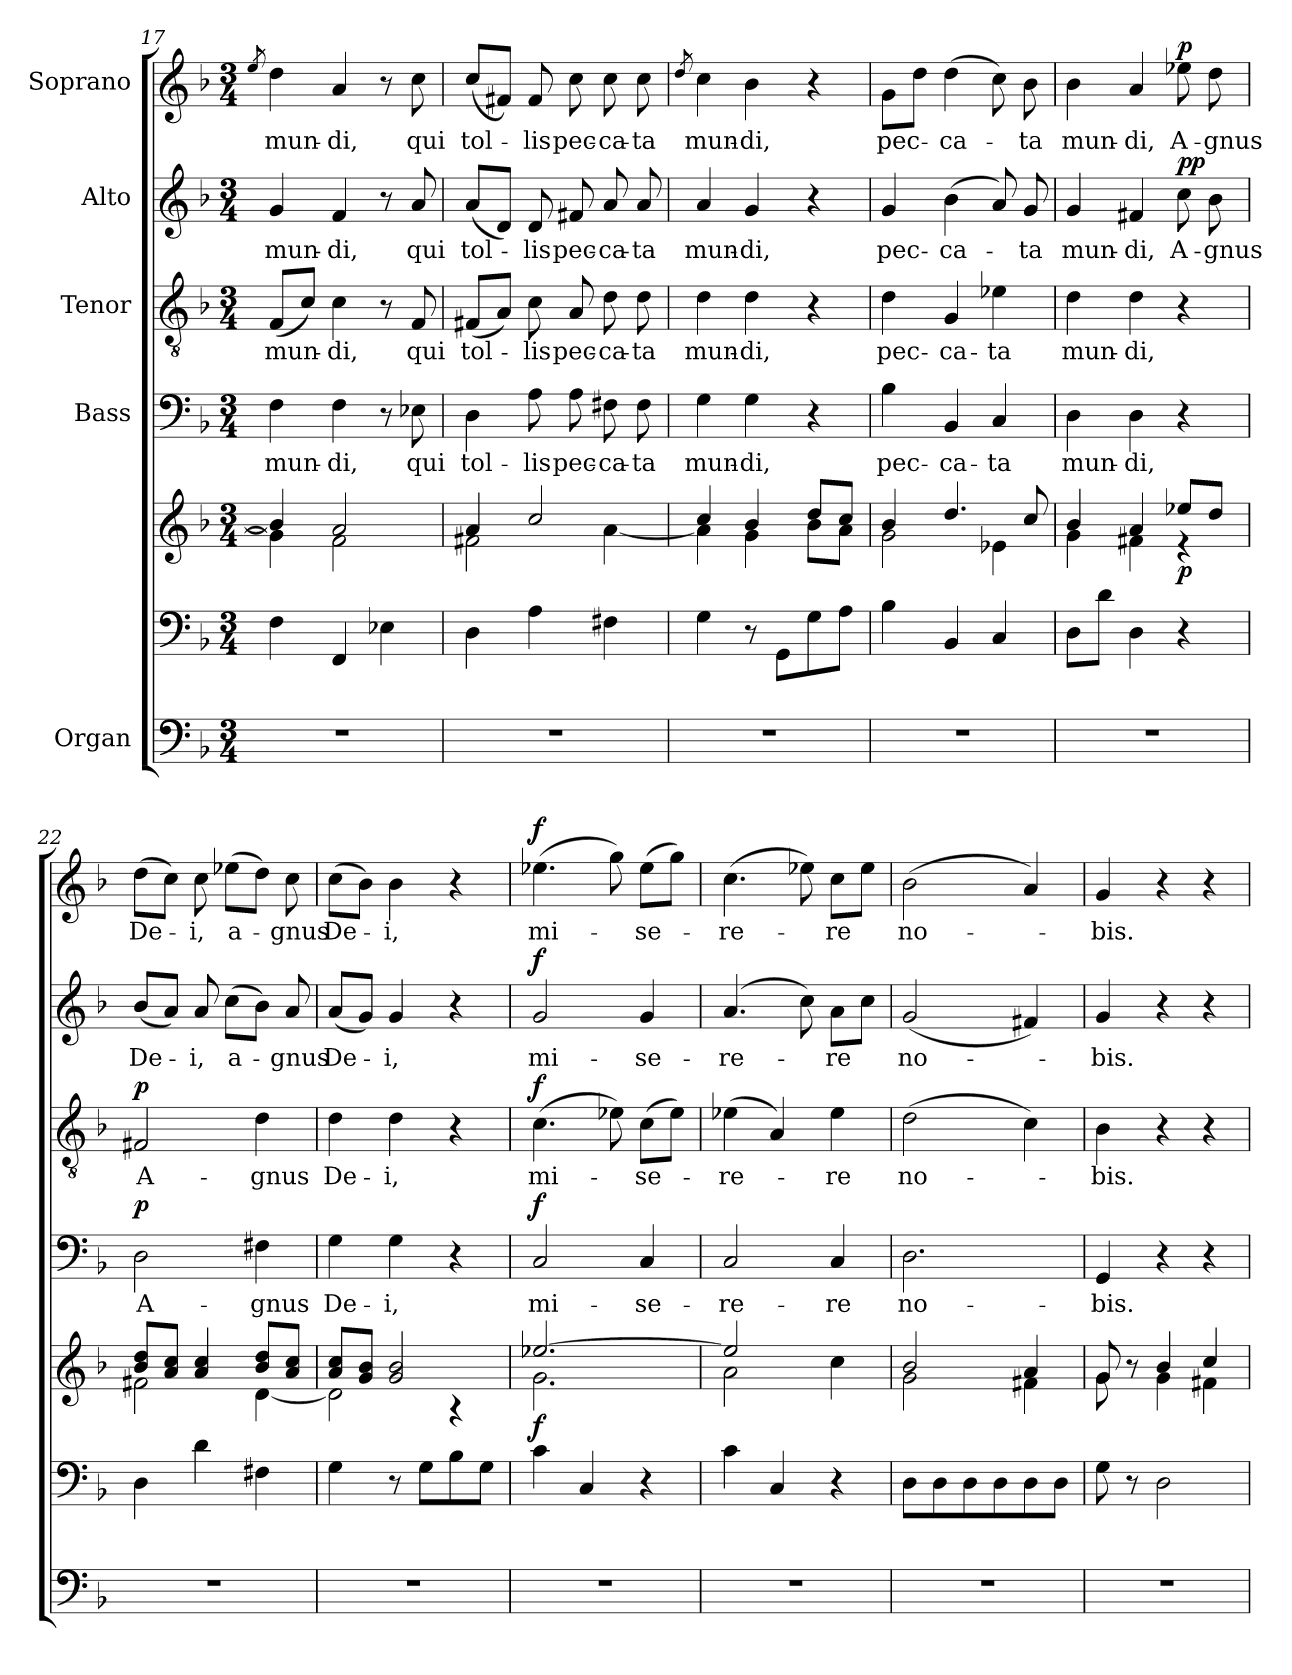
**kern	**kern	**kern	**dynam	**kern	**text	**dynam	**kern	**text	**dynam	**kern	**text	**dynam	**kern	**text	**dynam
*part5	*part5	*part5	*part5	*part4	*part4	*part4	*part3	*part3	*part3	*part2	*part2	*part2	*part1	*part1	*part1
*staff7	*staff6	*staff5	*staff5/6/7	*staff4	*staff4	*staff4	*staff3	*staff3	*staff3	*staff2	*staff2	*staff2	*staff1	*staff1	*staff1
*I"Organ	*	*	*	*I"Bass	*	*	*I"Tenor	*	*	*I"Alto	*	*	*I"Soprano	*	*
*clefF4	*clefF4	*clefG2	*	*clefF4	*	*	*clefGv2	*	*	*clefG2	*	*	*clefG2	*	*
*k[b-]	*k[b-]	*k[b-]	*	*k[b-]	*	*	*k[b-]	*	*	*k[b-]	*	*	*k[b-]	*	*
*M3/4	*M3/4	*M3/4	*	*M3/4	*	*	*M3/4	*	*	*M3/4	*	*	*M3/4	*	*
=17	=17	=17	=17	=17	=17	=17	=17	=17	=17	=17	=17	=17	=17	=17	=17
.	.	.	.	.	.	.	.	.	.	.	.	.	8qee/	.	.
*	*	*^	*	*	*	*	*	*	*	*	*	*	*	*	*
!	!	!	!	!	!	!LO:LY:b	!	!	!LO:LY:b	!	!	!LO:LY:b	!	!	!LO:LY:b	!
2.r	4F\	4b-/]	4g\]	.	4F\	mun-	.	(8F/L	mun-	.	4g/	mun-	.	4dd\	mun-	.
.	.	.	.	.	.	.	.	8c/J)	.	.	.	.	.	.	.	.
!	!	!	!	!	!	!LO:LY:b	!	!	!LO:LY:b	!	!	!LO:LY:b	!	!	!LO:LY:b	!
.	4FF/	2a/	2f\	.	4F\	-di,	.	4c\	-di,	.	4f/	-di,	.	4a/	-di,	.
.	4E-X\	.	.	.	8r	.	.	8r	.	.	8r	.	.	8r	.	.
!	!	!	!	!	!	!LO:LY:b	!	!	!LO:LY:b	!	!	!LO:LY:b	!	!	!LO:LY:b	!
.	.	.	.	.	8E-X\	qui	.	8F/	qui	.	8a/	qui	.	8cc\	qui	.
=18	=18	=18	=18	=18	=18	=18	=18	=18	=18	=18	=18	=18	=18	=18	=18	=18
!	!	!	!	!	!	!LO:LY:b	!	!	!LO:LY:b	!	!	!LO:LY:b	!	!	!LO:LY:b	!
2.r	4D\	4a/	2f#X\	.	4D\	tol-	.	(8F#X/L	tol-	.	(8a/L	tol-	.	(8cc/L	tol-	.
.	.	.	.	.	.	.	.	8A/J)	.	.	8d/J)	.	.	8f#X/J)	.	.
!	!	!	!	!	!	!LO:LY:b	!	!	!LO:LY:b	!	!	!LO:LY:b	!	!	!LO:LY:b	!
.	4A\	2cc/	.	.	8A\	-lis	.	8c\	-lis	.	8d/	-lis	.	8f#/	-lis	.
!	!	!	!	!	!	!LO:LY:b	!	!	!LO:LY:b	!	!	!LO:LY:b	!	!	!LO:LY:b	!
.	.	.	.	.	8A\	pec-	.	8A/	pec-	.	8f#X/	pec-	.	8cc\	pec-	.
!	!	!	!	!	!	!LO:LY:b	!	!	!LO:LY:b	!	!	!LO:LY:b	!	!	!LO:LY:b	!
.	4F#X\	.	[4a\	.	8F#X\	-ca-	.	8d\	-ca-	.	8a/	-ca-	.	8cc\	-ca-	.
!	!	!	!	!	!	!LO:LY:b	!	!	!LO:LY:b	!	!	!LO:LY:b	!	!	!LO:LY:b	!
.	.	.	.	.	8F#\	-ta	.	8d\	-ta	.	8a/	-ta	.	8cc\	-ta	.
=19	=19	=19	=19	=19	=19	=19	=19	=19	=19	=19	=19	=19	=19	=19	=19	=19
.	.	.	.	.	.	.	.	.	.	.	.	.	.	8qdd/	.	.
!	!	!	!	!	!	!LO:LY:b	!	!	!LO:LY:b	!	!	!LO:LY:b	!	!	!LO:LY:b	!
2.r	4G\	4cc/	4a\]	.	4G\	mun-	.	4d\	mun-	.	4a/	mun-	.	4cc\	mun-	.
!	!	!	!	!	!	!LO:LY:b	!	!	!LO:LY:b	!	!	!LO:LY:b	!	!	!LO:LY:b	!
.	8r	4b-/	4g\	.	4G\	-di,	.	4d\	-di,	.	4g/	-di,	.	4b-\	-di,	.
.	8GG\L	.	.	.	.	.	.	.	.	.	.	.	.	.	.	.
.	8G\	8dd/L	8b-\L	.	4r	.	.	4r	.	.	4r	.	.	4r	.	.
.	8A\J	8cc/J	8a\J	.	.	.	.	.	.	.	.	.	.	.	.	.
=20	=20	=20	=20	=20	=20	=20	=20	=20	=20	=20	=20	=20	=20	=20	=20	=20
!	!	!	!	!	!	!LO:LY:b	!	!	!LO:LY:b	!	!	!LO:LY:b	!	!	!LO:LY:b	!
2.r	4B-\	4b-/	2g\	.	4B-\	pec-	.	4d\	pec-	.	4g/	pec-	.	8g\L	pec-	.
.	.	.	.	.	.	.	.	.	.	.	.	.	.	8dd\J	.	.
!	!	!	!	!	!	!LO:LY:b	!	!	!LO:LY:b	!	!	!LO:LY:b	!	!	!LO:LY:b	!
.	4BB-/	4.dd/	.	.	4BB-/	-ca-	.	4G/	-ca-	.	(4b-\	-ca-	.	(4dd\	-ca-	.
!	!	!	!	!	!	!LO:LY:b	!	!	!LO:LY:b	!	!	!	!	!	!	!
.	4C/	.	4e-X\	.	4C/	-ta	.	4e-X\	-ta	.	8a/)	.	.	8cc\)	.	.
!	!	!	!	!	!	!	!	!	!	!	!	!LO:LY:b	!	!	!LO:LY:b	!
.	.	8cc/	.	.	.	.	.	.	.	.	8g/	-ta	.	8b-\	-ta	.
=21	=21	=21	=21	=21	=21	=21	=21	=21	=21	=21	=21	=21	=21	=21	=21	=21
!	!	!	!	!	!	!LO:LY:b	!	!	!LO:LY:b	!	!	!LO:LY:b	!	!	!LO:LY:b	!
2.r	8D\L	4b-/	4g\	.	4D\	mun-	.	4d\	mun-	.	4g/	mun-	.	4b-\	mun-	.
.	8d\J	.	.	.	.	.	.	.	.	.	.	.	.	.	.	.
!	!	!	!	!	!	!LO:LY:b	!	!	!LO:LY:b	!	!	!LO:LY:b	!	!	!LO:LY:b	!
.	4D\	4a/	4f#X\	.	4D\	-di,	.	4d\	-di,	.	4f#X/	-di,	.	4a/	-di,	.
!	!	!	!	!LO:DY:b	!	!	!	!	!	!	!	!LO:LY:b	!LO:DY:a	!	!LO:LY:b	!
!	!	!	!	!	!	!	!	!	!	!	!	!	!LO:DY:n=1:a	!	!	!LO:DY:a
.	4r	8ee-X/L	4r	p	4r	.	.	4r	.	.	8cc\	A-	p p	8ee-X\	A-	p
!	!	!	!	!	!	!	!	!	!	!	!	!LO:LY:b	!	!	!LO:LY:b	!
.	.	8dd/J	.	.	.	.	.	.	.	.	8b-\	-gnus	.	8dd\	-gnus	.
=22	=22	=22	=22	=22	=22	=22	=22	=22	=22	=22	=22	=22	=22	=22	=22	=22
!	!	!	!	!	!	!LO:LY:b	!LO:DY:a	!	!LO:LY:b	!LO:DY:a	!	!LO:LY:b	!	!	!LO:LY:b	!
2.r	4D\	8b-/ 8dd/L	2f#X\	.	2D\	A-	p	2F#X/	A-	p	(8b-/L	De-	.	(8dd\L	De-	.
.	.	8a/ 8cc/J	.	.	.	.	.	.	.	.	8a/J)	.	.	8cc\J)	.	.
!	!	!	!	!	!	!	!	!	!	!	!	!LO:LY:b	!	!	!LO:LY:b	!
.	4d\	4a/ 4cc/	.	.	.	.	.	.	.	.	8a/	-i,	.	8cc\	-i,	.
!	!	!	!	!	!	!	!	!	!	!	!	!LO:LY:b	!	!	!LO:LY:b	!
.	.	.	.	.	.	.	.	.	.	.	(8cc\L	a-	.	(8ee-X\L	a-	.
!	!	!	!	!	!	!LO:LY:b	!	!	!LO:LY:b	!	!	!	!	!	!	!
.	4F#X\	8b-/ 8dd/L	[4d\	.	4F#X\	-gnus	.	4d\	-gnus	.	8b-\J)	.	.	8dd\J)	.	.
!	!	!	!	!	!	!	!	!	!	!	!	!LO:LY:b	!	!	!LO:LY:b	!
.	.	8a/ 8cc/J	.	.	.	.	.	.	.	.	8a/	-gnus	.	8cc\	-gnus	.
!!LO:LB:g=z
=23	=23	=23	=23	=23	=23	=23	=23	=23	=23	=23	=23	=23	=23	=23	=23	=23
!	!	!	!	!	!	!LO:LY:b	!	!	!LO:LY:b	!	!	!LO:LY:b	!	!	!LO:LY:b	!
2.r	4G\	8a/ 8cc/L	2d\]	.	4G\	De-	.	4d\	De-	.	(8a/L	De-	.	(8cc\L	De-	.
.	.	8g/ 8b-/J	.	.	.	.	.	.	.	.	8g/J)	.	.	8b-\J)	.	.
!	!	!	!	!	!	!LO:LY:b	!	!	!LO:LY:b	!	!	!LO:LY:b	!	!	!LO:LY:b	!
.	8r	2g/ 2b-/	.	.	4G\	-i,	.	4d\	-i,	.	4g/	-i,	.	4b-\	-i,	.
.	8G\L	.	.	.	.	.	.	.	.	.	.	.	.	.	.	.
.	8B-\	.	4r	.	4r	.	.	4r	.	.	4r	.	.	4r	.	.
.	8G\J	.	.	.	.	.	.	.	.	.	.	.	.	.	.	.
=24	=24	=24	=24	=24	=24	=24	=24	=24	=24	=24	=24	=24	=24	=24	=24	=24
!	!	!	!	!LO:DY:b	!	!LO:LY:b	!LO:DY:a	!	!LO:LY:b	!LO:DY:a	!	!LO:LY:b	!LO:DY:a	!	!LO:LY:b	!LO:DY:a
2.r	4c\	[2.ee-X/	2.g\	f	2C/	mi-	f	(4.c\	mi-	f	2g/	mi-	f	(4.ee-X\	mi-	f
.	4C/	.	.	.	.	.	.	.	.	.	.	.	.	.	.	.
.	.	.	.	.	.	.	.	8e-X\)	.	.	.	.	.	8gg\)	.	.
!	!	!	!	!	!	!LO:LY:b	!	!	!LO:LY:b	!	!	!LO:LY:b	!	!	!LO:LY:b	!
.	4r	.	.	.	4C/	-se-	.	(8c\L	se-	.	4g/	-se-	.	(8ee-\L	se-	.
.	.	.	.	.	.	.	.	8e-\J)	.	.	.	.	.	8gg\J)	.	.
=25	=25	=25	=25	=25	=25	=25	=25	=25	=25	=25	=25	=25	=25	=25	=25	=25
!	!	!	!	!	!	!LO:LY:b	!	!	!LO:LY:b	!	!	!LO:LY:b	!	!	!LO:LY:b	!
2.r	4c\	2ee-/]	2a\	.	2C/	-re-	.	(4e-X\	-re-	.	(4.a/	-re-	.	(4.cc\	-re-	.
.	4C/	.	.	.	.	.	.	4A/)	.	.	.	.	.	.	.	.
.	.	.	.	.	.	.	.	.	.	.	8cc\)	.	.	8ee-X\)	.	.
!	!	!	!	!	!	!LO:LY:b	!	!	!LO:LY:b	!	!	!LO:LY:b	!	!	!LO:LY:b	!
.	4r	4cc\	4ryy	.	4C/	-re	.	4e-\	-re	.	8a\L	-re	.	8cc\L	-re	.
.	.	.	.	.	.	.	.	.	.	.	8cc\J	.	.	8ee-\J	.	.
=26	=26	=26	=26	=26	=26	=26	=26	=26	=26	=26	=26	=26	=26	=26	=26	=26
!	!	!	!	!	!	!LO:LY:b	!	!	!LO:LY:b	!	!	!LO:LY:b	!	!	!LO:LY:b	!
2.r	8D\L	2b-/	2g\	.	2.D\	no-	.	(2d\	no-	.	(2g/	no-	.	(2b-\	no-	.
.	8D\	.	.	.	.	.	.	.	.	.	.	.	.	.	.	.
.	8D\	.	.	.	.	.	.	.	.	.	.	.	.	.	.	.
.	8D\	.	.	.	.	.	.	.	.	.	.	.	.	.	.	.
.	8D\	4a/	4f#X\	.	.	.	.	4c\)	.	.	4f#X/)	.	.	4a/)	.	.
.	8D\J	.	.	.	.	.	.	.	.	.	.	.	.	.	.	.
=27	=27	=27	=27	=27	=27	=27	=27	=27	=27	=27	=27	=27	=27	=27	=27	=27
!	!	!	!	!	!	!LO:LY:b	!	!	!LO:LY:b	!	!	!LO:LY:b	!	!	!LO:LY:b	!
2.r	8G\	8g/	8g\	.	4GG/	-bis.	.	4B-\	-bis.	.	4g/	-bis.	.	4g/	-bis.	.
.	8r	8r	8ryy	.	.	.	.	.	.	.	.	.	.	.	.	.
.	2D\	4b-/	4g\	.	4r	.	.	4r	.	.	4r	.	.	4r	.	.
.	.	4cc/	4f#X\	.	4r	.	.	4r	.	.	4r	.	.	4r	.	.
*	*	*v	*v	*	*	*	*	*	*	*	*	*	*	*	*	*
=	=	=	=	=	=	=	=	=	=	=	=	=	=	=	=
*-	*-	*-	*-	*-	*-	*-	*-	*-	*-	*-	*-	*-	*-	*-	*-
